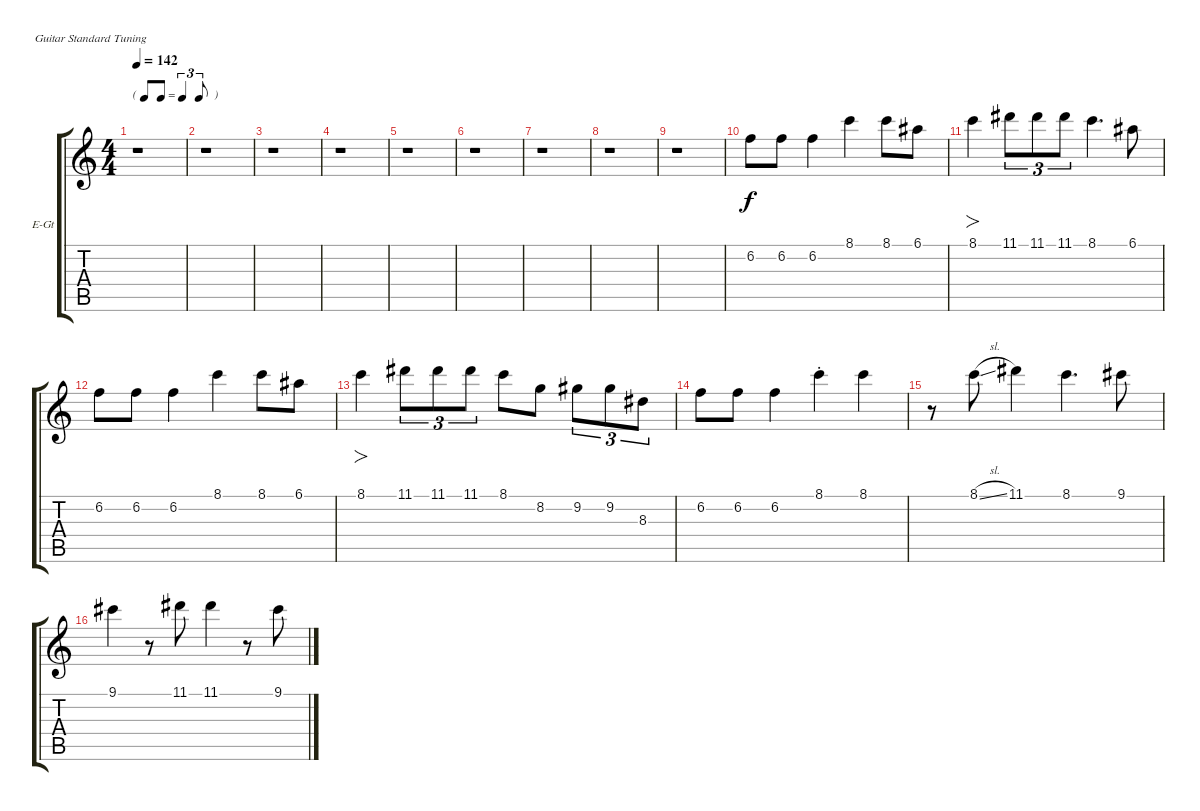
\defaultSystemsLayout 4
\bracketExtendMode groupsimilarinstruments
\firstSystemTrackNameOrientation horizontal
\otherSystemsTrackNameOrientation horizontal
\track ("Voice Guitar" "E-Gt") {instrument overdrivenguitar}
\staff {score tabs}
\tuning (E4 B3 G3 D3 A2 E2)
\ts (4 4)
\tf triplet8th
\tempo 142
\clef g2
\scale
0.485477
\ks c
r.1{dy f instrument overdrivenguitar} |
\scale
0.257261 r.1 |
\scale
0.257261 r.1 |
\scale
0.333333 r.1 |
\scale
0.333333 r.1 |
\scale
0.333333 r.1 |
\scale
0.333333 r.1 |
\scale
0.333333 r.1 |
\scale
0.333333 r.1 |
\scale
0.333333 6.2.8 6.2.8 6.2.4 8.1.4 8.1.8 6.1.8 |
\scale
0.333333 8.1.4{fo} 11.1.8{tu (3 2)} 11.1.8{tu (3 2)} 11.1.8{tu (3 2)} 8.1.4{d} 6.1.8 |
\scale
0.333333 6.2.8 6.2.8 6.2.4 8.1.4 8.1.8 6.1.8 |
\scale
0.333333 8.1.4{fo} 11.1.8{tu (3 2)} 11.1.8{tu (3 2)} 11.1.8{tu (3 2)} 8.1.8 8.2.8 9.2.8{tu (3 2)} 9.2.8{tu (3 2)} 8.3.8{tu (3 2)} |
\scale
0.333333 6.2.8 6.2.8 6.2.4 8.1{st}.4 8.1.4 |
\scale
0.333333 r.8 8.1{sl}.8 11.1.4 8.1.4{d} 9.1.8 |
\scale
0.333333 9.1.4 r.8 11.1.8 11.1.4 r.8 9.1.8
